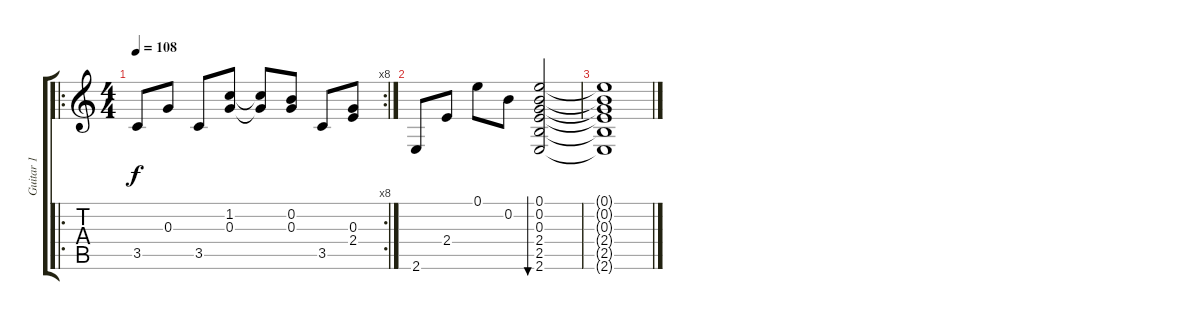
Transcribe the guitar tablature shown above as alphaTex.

\track ("Guitar 1" "Guitar 1") {instrument acousticguitarsteel}
\staff {score tabs}
\tuning (E4 B3 G3 D3 A2 D2) {hide}
\ro
\rc 8
\ts (4 4)
\tempo 108
\clef g2
\ks c
3.5.8{dy f} 0.3.8 3.5.8 (1.2 0.3).8 (1.2{t} 0.3{t}).8 (0.2 0.3).8 3.5.8 (0.3 2.4).8 |
2.6.8 2.4.8 0.1.8 0.2.8 (0.1 0.2 0.3 2.4 2.5 2.6).2{bu 240} |
(0.1{t} 0.2{t} 0.3{t} 2.4{t} 2.5{t} 2.6{t}).1
